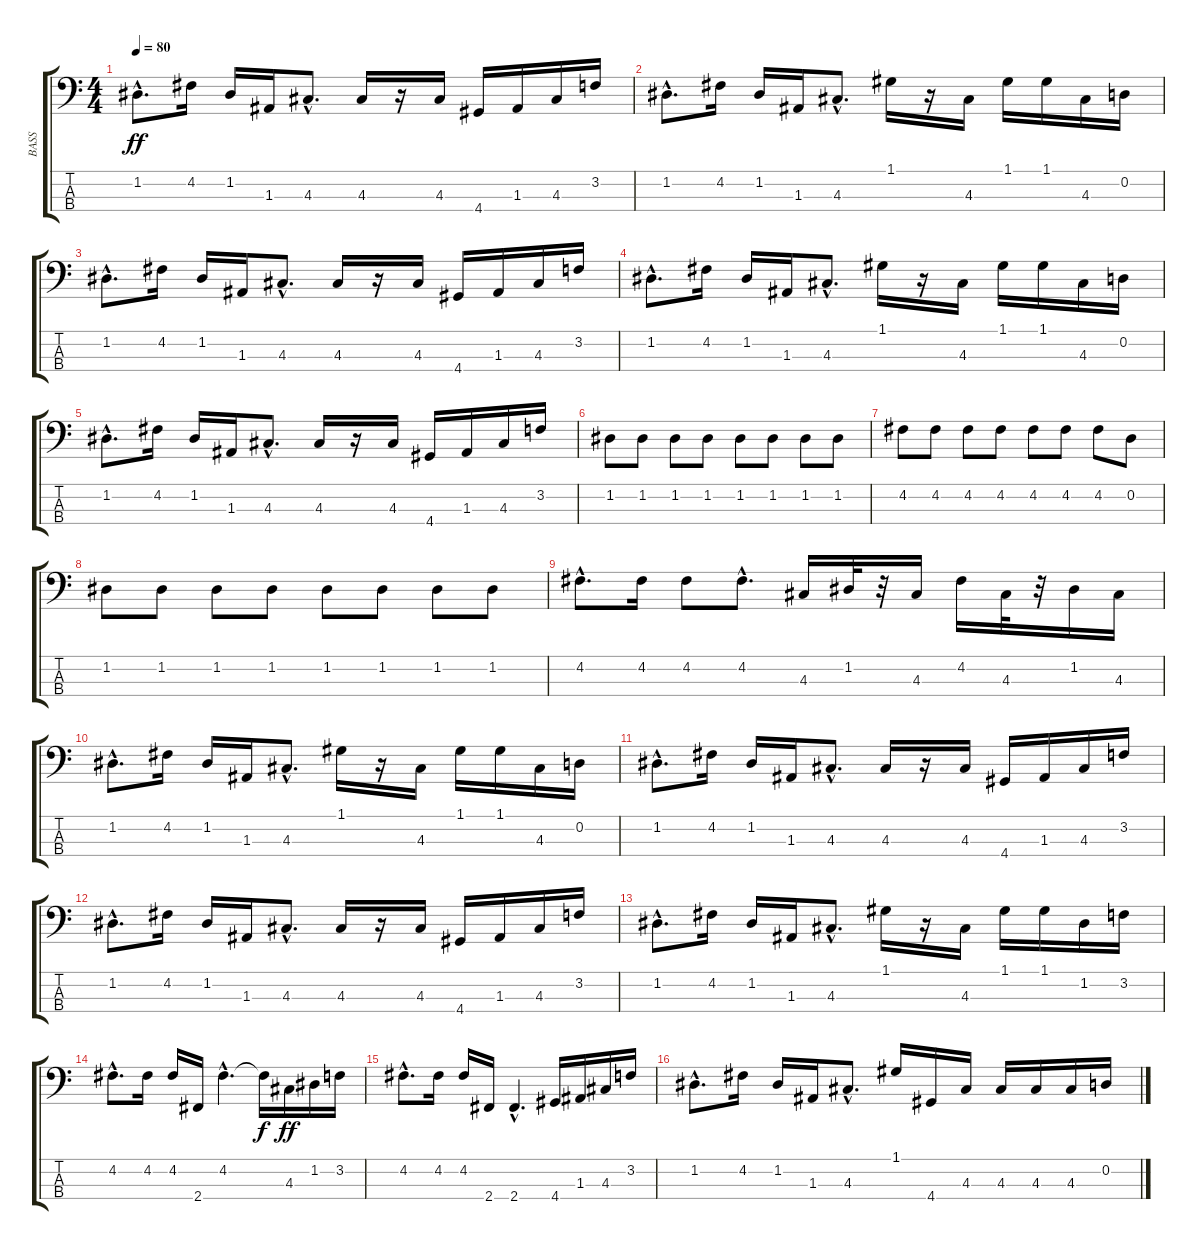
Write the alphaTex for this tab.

\track ("BASS" "BASS") {instrument fretlessbass}
\staff {score tabs}
\tuning (G2 D2 A1 E1) {hide}
\ts (4 4)
\tempo 80
\clef f4
\ks c
1.2{hac}.8{d dy ff} 4.2.16 1.2.16 1.3.16 4.3{hac}.8{d} 4.3.16 r.16 4.3.16 4.4.16 1.3.16 4.3.16 3.2.16 |
1.2{hac}.8{d} 4.2.16 1.2.16 1.3.16 4.3{hac}.8{d} 1.1.16 r.16 4.3.16 1.1.16 1.1.16 4.3.16 0.2.16 |
1.2{hac}.8{d} 4.2.16 1.2.16 1.3.16 4.3{hac}.8{d} 4.3.16 r.16 4.3.16 4.4.16 1.3.16 4.3.16 3.2.16 |
1.2{hac}.8{d} 4.2.16 1.2.16 1.3.16 4.3{hac}.8{d} 1.1.16 r.16 4.3.16 1.1.16 1.1.16 4.3.16 0.2.16 |
1.2{hac}.8{d} 4.2.16 1.2.16 1.3.16 4.3{hac}.8{d} 4.3.16 r.16 4.3.16 4.4.16 1.3.16 4.3.16 3.2.16 |
1.2.8 1.2.8 1.2.8 1.2.8 1.2.8 1.2.8 1.2.8 1.2.8 |
4.2.8 4.2.8 4.2.8 4.2.8 4.2.8 4.2.8 4.2.8 0.2.8 |
1.2.8 1.2.8 1.2.8 1.2.8 1.2.8 1.2.8 1.2.8 1.2.8 |
4.2{hac}.8{d} 4.2.16 4.2.8 4.2{hac}.8{d} 4.3.16 1.2.32 r.32 4.3.16 4.2.16 4.3.32 r.32 1.2.16 4.3.16 |
1.2{hac}.8{d} 4.2.16 1.2.16 1.3.16 4.3{hac}.8{d} 1.1.16 r.16 4.3.16 1.1.16 1.1.16 4.3.16 0.2.16 |
1.2{hac}.8{d} 4.2.16 1.2.16 1.3.16 4.3{hac}.8{d} 4.3.16 r.16 4.3.16 4.4.16 1.3.16 4.3.16 3.2.16 |
1.2{hac}.8{d} 4.2.16 1.2.16 1.3.16 4.3{hac}.8{d} 4.3.16 r.16 4.3.16 4.4.16 1.3.16 4.3.16 3.2.16 |
1.2{hac}.8{d} 4.2.16 1.2.16 1.3.16 4.3{hac}.8{d} 1.1.16 r.16 4.3.16 1.1.16 1.1.16 1.2.16 3.2.16 |
4.2{hac}.8{d} 4.2.16 4.2.16 2.4.16 4.2{hac}.4{d} 4.2{t}.16{dy f} 4.3.16{dy ff} 1.2.16 3.2.16 |
4.2{hac}.8{d} 4.2.16 4.2.16 2.4.16 2.4{hac}.4{d} 4.4.16 1.3.16 4.3.16 3.2.16 |
1.2{hac}.8{d} 4.2.16 1.2.16 1.3.16 4.3{hac}.8{d} 1.1.16 4.4.16 4.3.16 4.3.16 4.3.16 4.3.16 0.2.16
